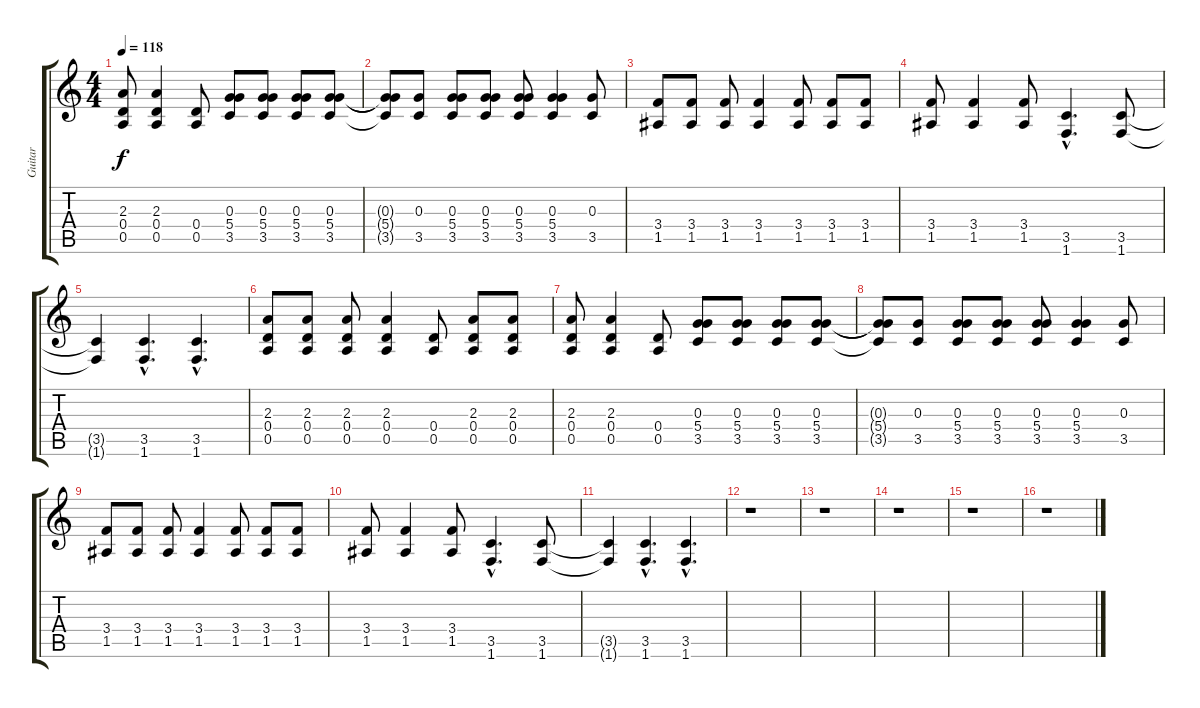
\track ("Guitar" "Guitar") {instrument distortionguitar}
\staff {score tabs}
\tuning (E4 B3 G3 D3 A2 E2) {hide}
\ts (4 4)
\tempo 118
\clef g2
\ks c
(2.3 0.4 0.5).8{dy f} (2.3 0.4 0.5).4 (0.4 0.5).8 (0.3 5.4 3.5).8 (0.3 5.4 3.5).8 (0.3 5.4 3.5).8 (0.3 5.4 3.5).8 |
(0.3{t} 5.4{t} 3.5{t}).8 (0.3 3.5).8 (0.3 5.4 3.5).8 (0.3 5.4 3.5).8 (0.3 5.4 3.5).8 (0.3 5.4 3.5).4 (0.3 3.5).8 |
(3.4 1.5).8 (3.4 1.5).8 (3.4 1.5).8 (3.4 1.5).4 (3.4 1.5).8 (3.4 1.5).8 (3.4 1.5).8 |
(3.4 1.5).8 (3.4 1.5).4 (3.4 1.5).8 (3.5{hac} 1.6{hac}).4{d} (3.5 1.6).8 |
(3.5{t} 1.6{t}).4 (3.5{hac} 1.6{hac}).4{d} (3.5{hac} 1.6{hac}).4{d} |
(2.3 0.4 0.5).8 (2.3 0.4 0.5).8 (2.3 0.4 0.5).8 (2.3 0.4 0.5).4 (0.4 0.5).8 (2.3 0.4 0.5).8 (2.3 0.4 0.5).8 |
(2.3 0.4 0.5).8 (2.3 0.4 0.5).4 (0.4 0.5).8 (0.3 5.4 3.5).8 (0.3 5.4 3.5).8 (0.3 5.4 3.5).8 (0.3 5.4 3.5).8 |
(0.3{t} 5.4{t} 3.5{t}).8 (0.3 3.5).8 (0.3 5.4 3.5).8 (0.3 5.4 3.5).8 (0.3 5.4 3.5).8 (0.3 5.4 3.5).4 (0.3 3.5).8 |
(3.4 1.5).8 (3.4 1.5).8 (3.4 1.5).8 (3.4 1.5).4 (3.4 1.5).8 (3.4 1.5).8 (3.4 1.5).8 |
(3.4 1.5).8 (3.4 1.5).4 (3.4 1.5).8 (3.5{hac} 1.6{hac}).4{d} (3.5 1.6).8 |
(3.5{t} 1.6{t}).4 (3.5{hac} 1.6{hac}).4{d} (3.5{hac} 1.6{hac}).4{d} |
r.1 |
r.1 |
r.1 |
r.1 |
r.1
